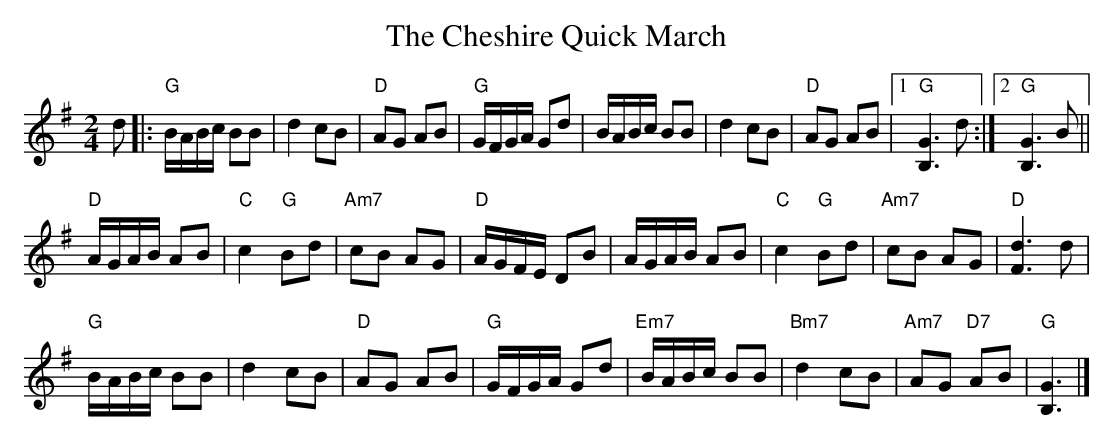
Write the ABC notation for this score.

X:1
T:Cheshire Quick March, The
L:1/4
M:2/4
K:G
V:1
d/ |: "G" B/4A/4B/4c/4 B/B/ | d c/B/ | "D" A/G/ A/B/ |  "G" G/4F/4G/4A/4 G/d/ | B/4A/4B/4c/4 B/B/ | d c/B/ | "D" A/G/ A/B/ |1  "G" [B,G]3/2 d/ :|2 "G" [B,G]3/2 B/ ||
"D" A/4G/4A/4B/4 A/B/ | "C" c "G" B/d/ |  "Am7" c/B/ A/G/ | "D" A/4G/4F/4E/4 D/B/ | A/4G/4A/4B/4 A/B/ | "C" c "G" B/d/ |  "Am7" c/B/ A/G/ | "D" [Fd]3/2 d/ |
"G" B/4A/4B/4c/4 B/B/ | d c/B/ |  "D" A/G/ A/B/ | "G" G/4F/4G/4A/4 G/d/ | "Em7" B/4A/4B/4c/4 B/B/ | "Bm7" d c/B/ |  "Am7" A/G/ "D7" A/B/ | "G" [B,G]3/2 |]
